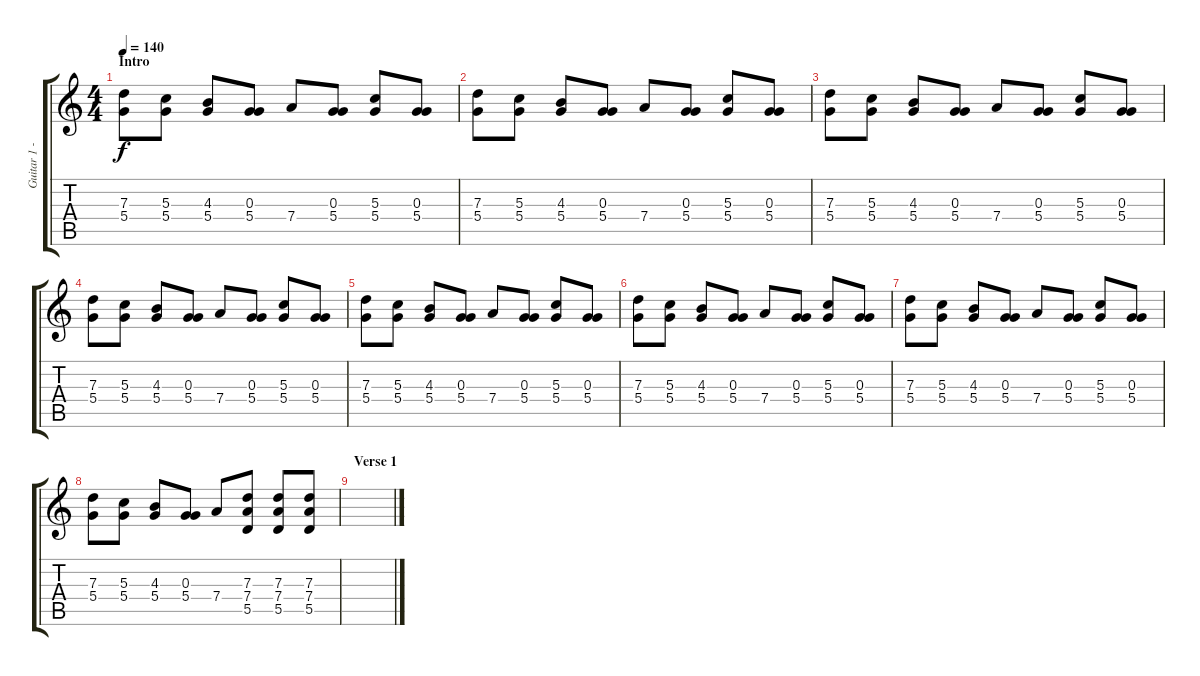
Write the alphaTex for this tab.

\track ("Guitar 1 - Chris Cheney" "Guitar 1 -") {instrument overdrivenguitar}
\staff {score tabs}
\tuning (E4 B3 G3 D3 A2 E2) {hide}
\ts (4 4)
\section ("" "Intro")
\tempo 140
\clef g2
\ks c
(7.3 5.4).8{dy f volume 0 instrument overdrivenguitar} (5.3 5.4).8{volume 8} (4.3 5.4).8 (0.3 5.4).8 7.4.8 (0.3 5.4).8 (5.3 5.4).8 (0.3 5.4).8 |
(7.3 5.4).8 (5.3 5.4).8 (4.3 5.4).8 (0.3 5.4).8 7.4.8 (0.3 5.4).8 (5.3 5.4).8 (0.3 5.4).8 |
(7.3 5.4).8 (5.3 5.4).8 (4.3 5.4).8 (0.3 5.4).8 7.4.8 (0.3 5.4).8 (5.3 5.4).8 (0.3 5.4).8 |
(7.3 5.4).8 (5.3 5.4).8 (4.3 5.4).8 (0.3 5.4).8 7.4.8 (0.3 5.4).8 (5.3 5.4).8 (0.3 5.4).8 |
(7.3 5.4).8 (5.3 5.4).8 (4.3 5.4).8 (0.3 5.4).8 7.4.8 (0.3 5.4).8 (5.3 5.4).8 (0.3 5.4).8 |
(7.3 5.4).8 (5.3 5.4).8 (4.3 5.4).8 (0.3 5.4).8 7.4.8 (0.3 5.4).8 (5.3 5.4).8 (0.3 5.4).8 |
(7.3 5.4).8 (5.3 5.4).8 (4.3 5.4).8 (0.3 5.4).8 7.4.8 (0.3 5.4).8 (5.3 5.4).8 (0.3 5.4).8 |
(7.3 5.4).8 (5.3 5.4).8 (4.3 5.4).8 (0.3 5.4).8 7.4.8 (7.3 7.4 5.5).8 (7.3 7.4 5.5).8 (7.3 7.4 5.5).8 |
\section ("" "Verse 1")
